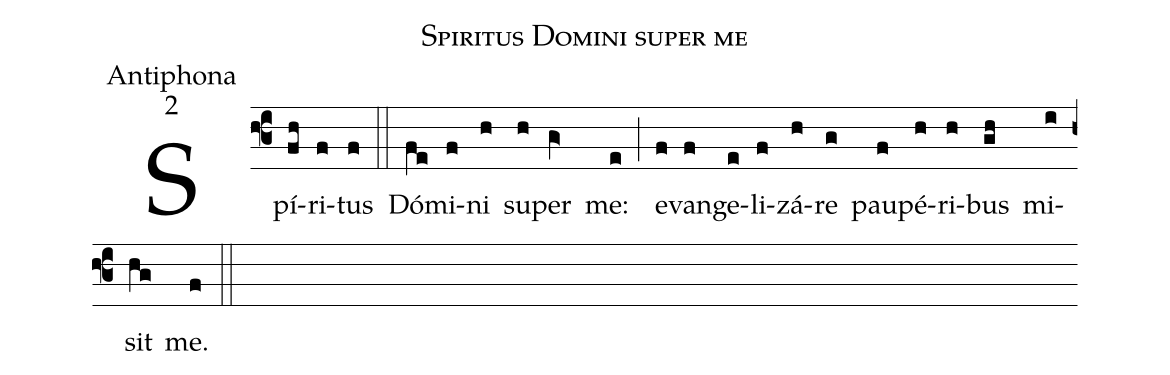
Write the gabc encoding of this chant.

name:Spiritus Domini super me;
office-part:Antiphona;
mode:2;
%%
(f3) Spí(fh)ri(f)tus(f) (::)
Dó(fe)mi(f)ni(h) su(h)per(gV>) me:(e) (;) e(f)van(f)ge(e)li(f)zá(h)re(g) pau(f)pé(h)ri(h)bus(gh) mi(i)sit(hg) me.(f) (::)
